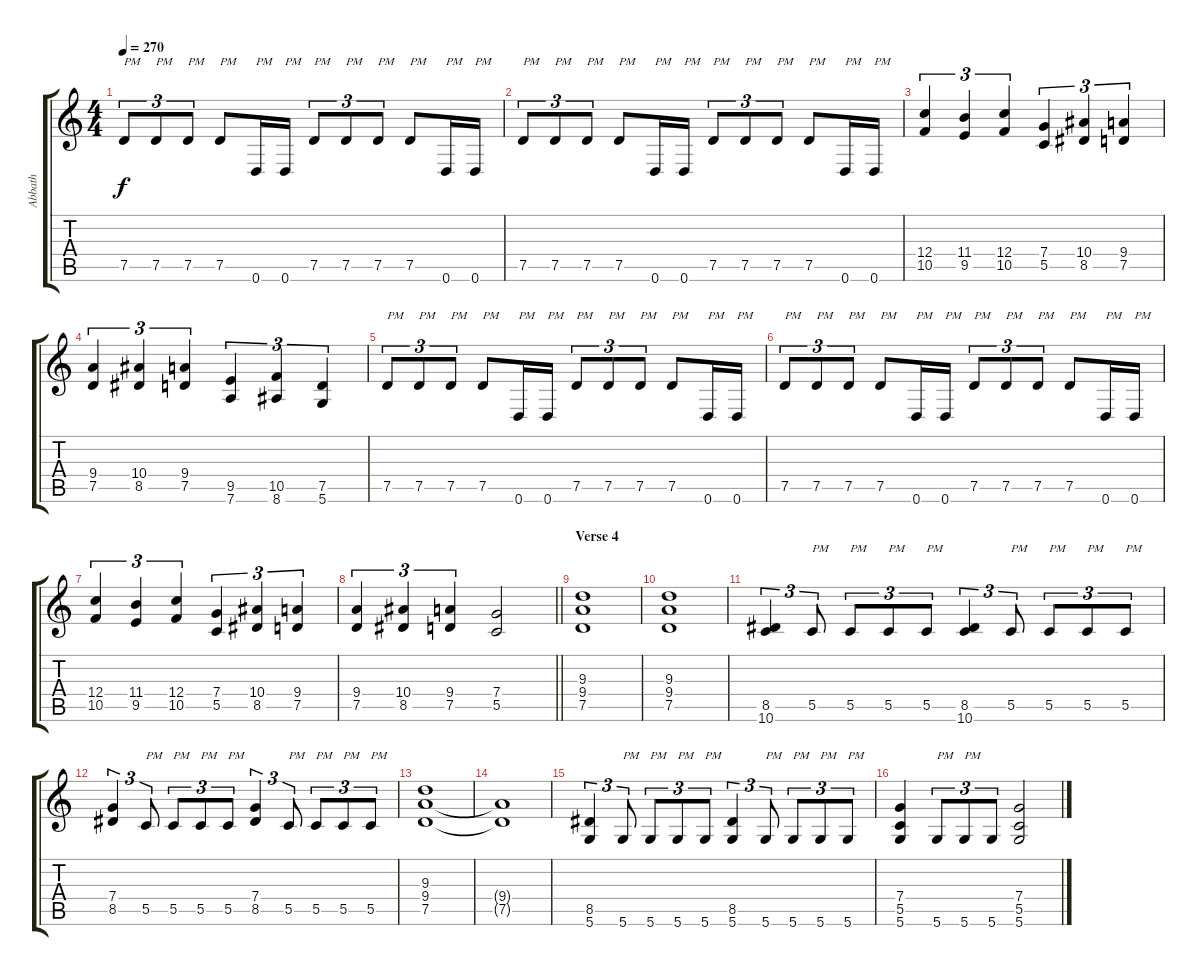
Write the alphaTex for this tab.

\track ("Abbath" "Abbath") {instrument distortionguitar}
\staff {score tabs}
\tuning (D4 A3 F3 C3 G2 D2) {hide}
\ts (4 4)
\tempo 270
\clef g2
\ks c
7.5.8{tu (3 2) txt "PM" dy f} 7.5.8{tu (3 2) txt "PM"} 7.5.8{tu (3 2) txt "PM"} 7.5.8{txt "PM"} 0.6.16{txt "PM"} 0.6.16{txt "PM"} 7.5.8{tu (3 2) txt "PM"} 7.5.8{tu (3 2) txt "PM"} 7.5.8{tu (3 2) txt "PM"} 7.5.8{txt "PM"} 0.6.16{txt "PM"} 0.6.16{txt "PM"} |
7.5.8{tu (3 2) txt "PM"} 7.5.8{tu (3 2) txt "PM"} 7.5.8{tu (3 2) txt "PM"} 7.5.8{txt "PM"} 0.6.16{txt "PM"} 0.6.16{txt "PM"} 7.5.8{tu (3 2) txt "PM"} 7.5.8{tu (3 2) txt "PM"} 7.5.8{tu (3 2) txt "PM"} 7.5.8{txt "PM"} 0.6.16{txt "PM"} 0.6.16{txt "PM"} |
(12.4 10.5).4{tu (3 2)} (11.4 9.5).4{tu (3 2)} (12.4 10.5).4{tu (3 2)} (7.4 5.5).4{tu (3 2)} (10.4 8.5).4{tu (3 2)} (9.4 7.5).4{tu (3 2)} |
(9.4 7.5).4{tu (3 2)} (10.4 8.5).4{tu (3 2)} (9.4 7.5).4{tu (3 2)} (9.5 7.6).4{tu (3 2)} (10.5 8.6).4{tu (3 2)} (7.5 5.6).4{tu (3 2)} |
7.5.8{tu (3 2) txt "PM"} 7.5.8{tu (3 2) txt "PM"} 7.5.8{tu (3 2) txt "PM"} 7.5.8{txt "PM"} 0.6.16{txt "PM"} 0.6.16{txt "PM"} 7.5.8{tu (3 2) txt "PM"} 7.5.8{tu (3 2) txt "PM"} 7.5.8{tu (3 2) txt "PM"} 7.5.8{txt "PM"} 0.6.16{txt "PM"} 0.6.16{txt "PM"} |
7.5.8{tu (3 2) txt "PM"} 7.5.8{tu (3 2) txt "PM"} 7.5.8{tu (3 2) txt "PM"} 7.5.8{txt "PM"} 0.6.16{txt "PM"} 0.6.16{txt "PM"} 7.5.8{tu (3 2) txt "PM"} 7.5.8{tu (3 2) txt "PM"} 7.5.8{tu (3 2) txt "PM"} 7.5.8{txt "PM"} 0.6.16{txt "PM"} 0.6.16{txt "PM"} |
(12.4 10.5).4{tu (3 2)} (11.4 9.5).4{tu (3 2)} (12.4 10.5).4{tu (3 2)} (7.4 5.5).4{tu (3 2)} (10.4 8.5).4{tu (3 2)} (9.4 7.5).4{tu (3 2)} |
\barLineRight lightlight
(9.4 7.5).4{tu (3 2)} (10.4 8.5).4{tu (3 2)} (9.4 7.5).4{tu (3 2)} (7.4 5.5).2 |
\section ("" "Verse 4")
(9.3 9.4 7.5).1 |
(9.3 9.4 7.5).1 |
(8.5 10.6).4{tu (3 2)} 5.5.8{tu (3 2) txt "PM"} 5.5.8{tu (3 2) txt "PM"} 5.5.8{tu (3 2) txt "PM"} 5.5.8{tu (3 2) txt "PM"} (8.5 10.6).4{tu (3 2)} 5.5.8{tu (3 2) txt "PM"} 5.5.8{tu (3 2) txt "PM"} 5.5.8{tu (3 2) txt "PM"} 5.5.8{tu (3 2) txt "PM"} |
(7.4 8.5).4{tu (3 2)} 5.5.8{tu (3 2) txt "PM"} 5.5.8{tu (3 2) txt "PM"} 5.5.8{tu (3 2) txt "PM"} 5.5.8{tu (3 2) txt "PM"} (7.4 8.5).4{tu (3 2)} 5.5.8{tu (3 2) txt "PM"} 5.5.8{tu (3 2) txt "PM"} 5.5.8{tu (3 2) txt "PM"} 5.5.8{tu (3 2) txt "PM"} |
(9.3 9.4 7.5).1 |
(9.4{t} 7.5{t}).1 |
(8.5 5.6).4{tu (3 2)} 5.6.8{tu (3 2) txt "PM"} 5.6.8{tu (3 2) txt "PM"} 5.6.8{tu (3 2) txt "PM"} 5.6.8{tu (3 2) txt "PM"} (8.5 5.6).4{tu (3 2)} 5.6.8{tu (3 2) txt "PM"} 5.6.8{tu (3 2) txt "PM"} 5.6.8{tu (3 2) txt "PM"} 5.6.8{tu (3 2) txt "PM"} |
(7.4 5.5 5.6).4 5.6.8{tu (3 2) txt "PM"} 5.6.8{tu (3 2) txt "PM"} 5.6.8{tu (3 2)} (7.4 5.5 5.6).2
